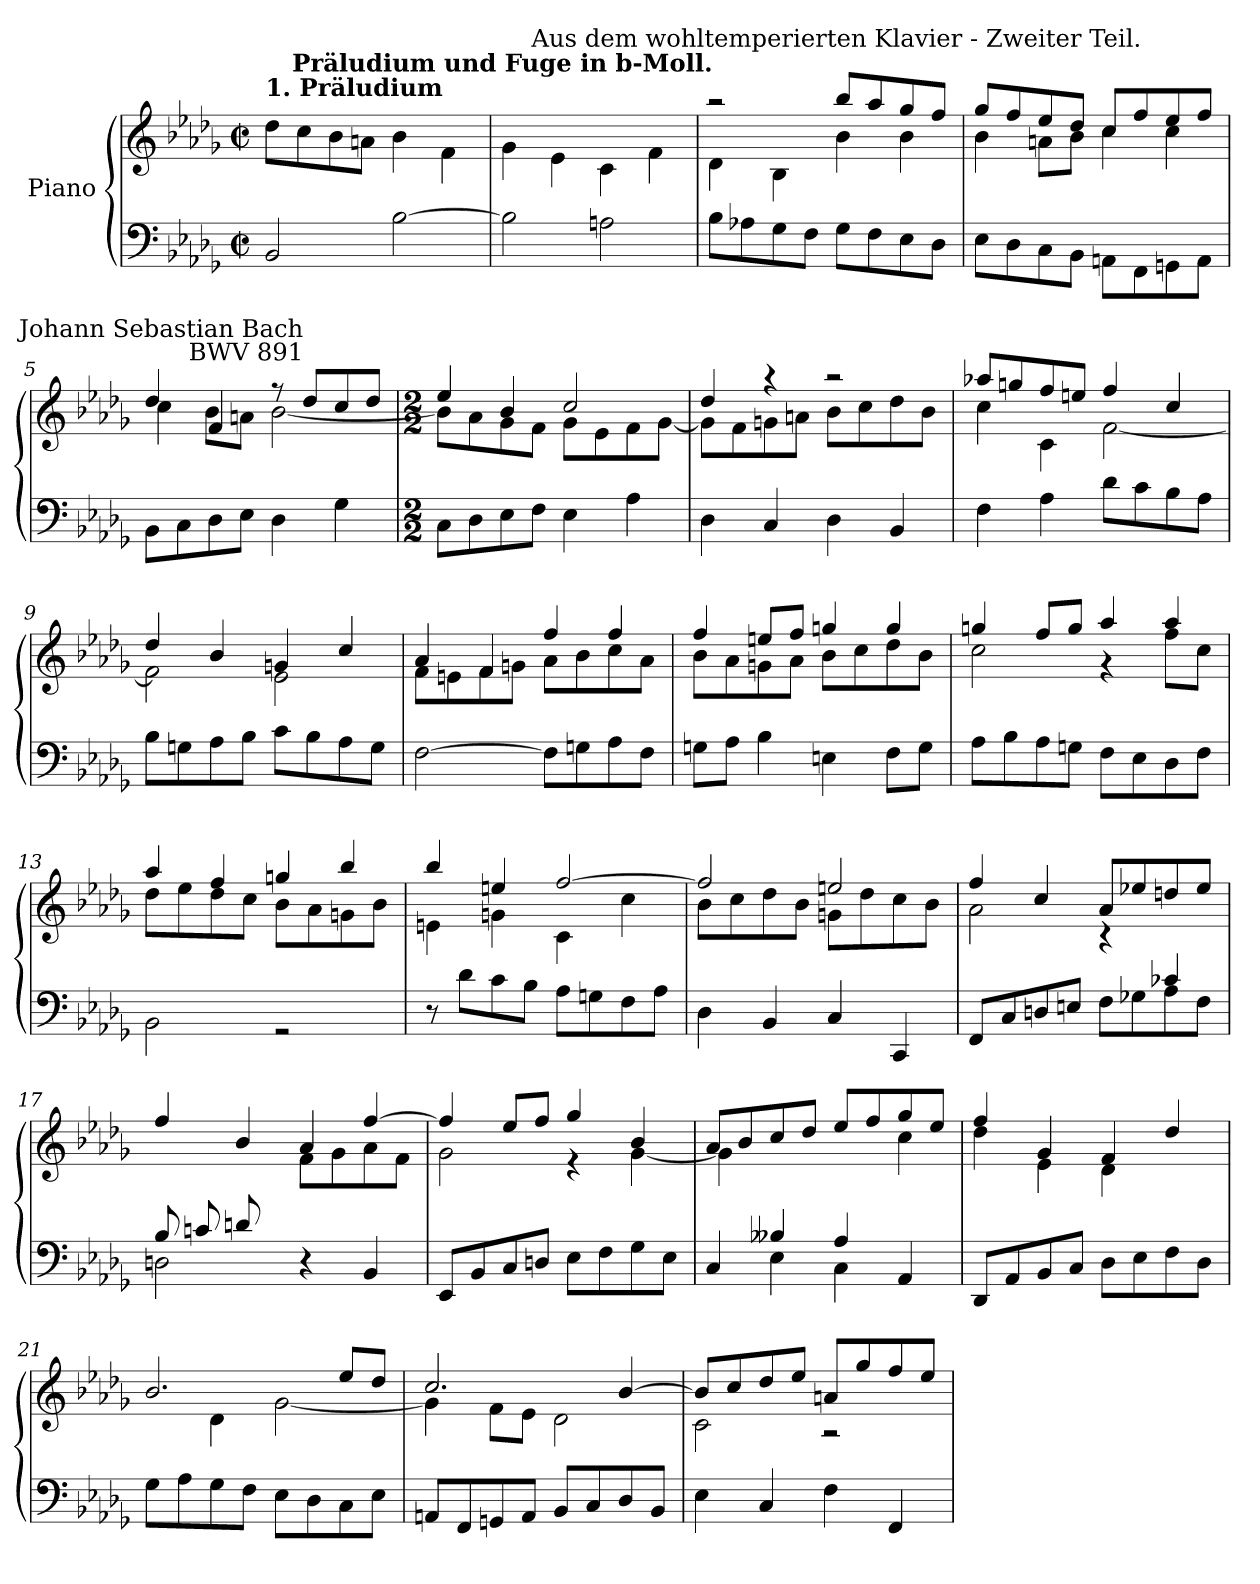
**kern	**kern
*part1	*part1
*staff2	*staff1
*I"Piano	*
*clefF4	*clefG2
*k[b-e-a-d-g-]	*k[b-e-a-d-g-]
*D-:	*D-:
*M2/2	*M2/2
*met(c|)	*met(c|)
=1	=1
*^	*^
!	!	!LO:TX:a:B:t=1. Präludium	!
2BB-/	2BB-\yy	1ryy	8dd-\L
.	.	.	8cc\
.	.	.	8b-\
.	.	.	8an\J
[2B-\	[2B-\yy	.	4b-\
.	.	.	4f\
=2	=2	=2	=2
!	!	!LO:TX:a:B:cj:t=Präludium und Fuge in b-Moll.	!
2B-\]	2B-\yy]	1ryy	4g-\
.	.	.	4e-\
2An\	2An\yy	.	4c\
.	.	.	4f\
=3	=3	=3	=3
1ryy	8B-\L	2r	4d-\
.	8A-X\	.	.
.	8G-\	.	4B-\
.	8F\J	.	.
!	!	!LO:TX:a:cj:t=Aus dem wohltemperierten Klavier - Zweiter Teil.	!
.	8G-\L	8bb-L	4b-\
.	8F\	8aa-	.
.	8E-\	8gg-	4b-\
.	8D-\J	8ffJ	.
=4	=4	=4	=4
1ryy	8E-\L	8gg-L	4b-\
.	8D-\	8ff	.
.	8C\	8ee-	8an\L
.	8BB-\J	8dd-J	8b-\J
.	8AAnL	8ccL	4cc\
.	8FF	8ff	.
.	8GGn	8ee-	4cc\
.	8AAJ	8ffJ	.
=5	=5	=5	=5
1ryy	8BB-\L	4dd-/	4cc\
.	8C\	.	.
.	8D-\	4f/	8b-L
.	8E-\J	.	8anJ
.	4D-\	8r	[2b-\
!	!	!LO:TX:a:rj:t=Johann Sebastian Bach\nBWV 891	!
.	.	8dd-L	.
.	4G-\	8cc	.
.	.	8dd-J	.
*v	*v	*	*
!!LO:LB:g=z	!!
=6	=6	=6
*M2/2	*M2/2	*
8CL	4ee-/	8b-L]
8D-	.	8a-
8E-	4b-/	8g-
8FJ	.	8fJ
4E-	2cc/	8g-\L
.	.	8e-\
4A-	.	8f\
.	.	[8g-\J
=7	=7	=7
4D-	4dd-/	8g-L]
.	.	8f
4C	4r	8gn
.	.	8anJ
4D-	2r	8b-L
.	.	8cc
4BB-	.	8dd-
.	.	8b-J
=8	=8	=8
4F	8aa-X/L	4cc\
.	8ggn/	.
4A-	8ff/	4c\
.	8een/J	.
8d-L	4ff/	[2f\
8c	.	.
8B-	4cc/	.
8A-J	.	.
=9	=9	=9
8B-L	4dd-/	2f\]
8Gn	.	.
8A-	4b-/	.
8B-J	.	.
8cL	4gn/	2e-\
8B-	.	.
8A-	4cc/	.
8GJ	.	.
!!LO:LB:g=z	!!
=10	=10	=10
*^	*	*
[2F\	[2F\yy	4a-/	8f\L
.	.	.	8en\
.	.	4f/	8f\
.	.	.	8gn\J
8F\L]	8F\Lyy]	4ff/	8a-\L
8Gn\	8Gn\yy	.	8b-\
8A-\	8A-\yy	4ff/	8cc\
8F\J	8F\Jyy	.	8a-\J
=11	=11	=11	=11
1ryy	8Gn\L	4ff/	8b-L
.	8A-\J	.	8a-
.	4B-\	8een/L	8gn
.	.	8ff/J	8a-J
.	4En\	4ggn/	8b-\L
.	.	.	8cc\
.	8F\L	4gg/	8dd-\
.	8G\J	.	8b-\J
=12	=12	=12	=12
1ryy	8A-L	4ggn/	2cc\
.	8B-	.	.
.	8A-	8ff/L	.
.	8GnJ	8gg/J	.
.	8F\L	4aa-/	4r
.	8E-\	.	.
.	8D-\	4aa-/	8ff\L
.	8F\J	.	8cc\J
=13	=13	=13	=13
1ryy	2BB-\	4aa-/	8dd-L
.	.	.	8ee-
.	.	4ff/	8dd-
.	.	.	8ccJ
.	2r	4ggn/	8b-\L
.	.	.	8a-\
.	.	4bb-/	8gn\
.	.	.	8b-\J
*v	*v	*	*
!!LO:LB:g=z	!!
=14	=14	=14
8r	4bb-/	4en\
8d-L	.	.
8c	4een/	4gn\
8B-J	.	.
8A-L	[2ff/	4c\
8Gn	.	.
8F	.	4cc\
8A-J	.	.
=15	=15	=15
4D-\	2ff/]	8b-\L
.	.	8cc\
4BB-/	.	8dd-\
.	.	8b-\J
4C/	2een/	8gn\L
.	.	8dd-\
4CC/	.	8cc\
.	.	8b-\J
=16	=16	=16
*^	*	*
2.ryy	8FFL	4ff/	2a-\
.	8C	.	.
.	8Dn	4cc/	.
.	8EnJ	.	.
.	8FL	8a-/L	4r
.	8G-X	8ee-X/	.
4c-X/	8A-	8ddn/	4ryy
.	8FJ	8ee-/J	.
=17	=17	=17	=17
8B-L	2Dn	4ff/	4.ryy
8cn	.	.	.
8dn	.	4b-/	.
2ryy	.	.	8e-J
.	4r	4a-/	8f\L
.	.	.	8g-\
.	4BB-	[4ff/	8a-\
8ryy	.	.	8f\J
*v	*v	*	*
!!LO:LB:g=z	!!
=18	=18	=18
8EE-L	4ff/]	2g-\
8BB-	.	.
8C	8ee-/L	.
8DnJ	8ff/J	.
8E-L	4gg-/	4r
8F	.	.
8G-	4b-/	[4g-\
8E-J	.	.
=19	=19	=19
*^	*	*
4ryy	4C	8a-L	4g-\]
.	.	8b-	.
4B--X/	4E-	8cc	2ryy
.	.	8dd-J	.
4A-/	4C\	8ee-L	.
.	.	8ff	.
4ryy	4AA-	8gg-	4cc\
.	.	8ee-J	.
*v	*v	*	*
=20	=20	=20
8DD-L	4ff/	4dd-\
8AA-	.	.
8BB-	4g-/	4e-\
8CJ	.	.
8D-L	4f/	4d-\
8E-	.	.
8F	4dd-/	4ryy
8D-J	.	.
=21	=21	=21
8G-L	2.b-/	4ryy
8A-	.	.
8G-	.	4d-\
8FJ	.	.
8E-L	.	[2g-\
8D-	.	.
8C	8ee-/L	.
8E-J	8dd-/J	.
!!LO:LB:g=z	!!
=22	=22	=22
8AAnL	2.cc/	4g-\]
8FF	.	.
8GGn	.	8f\L
8AAJ	.	8e-\J
8BB-L	.	2d-\
8C	.	.
8D-	[4b-/	.
8BB-J	.	.
=23	=23	=23
4E-	8b-/L]	2c\
.	8cc/	.
4C	8dd-/	.
.	8ee-/J	.
4F	8anL	2r
.	8gg-	.
4FF	8ff	.
.	8ee-J	.
*	*v	*v
=	=
*-	*-
